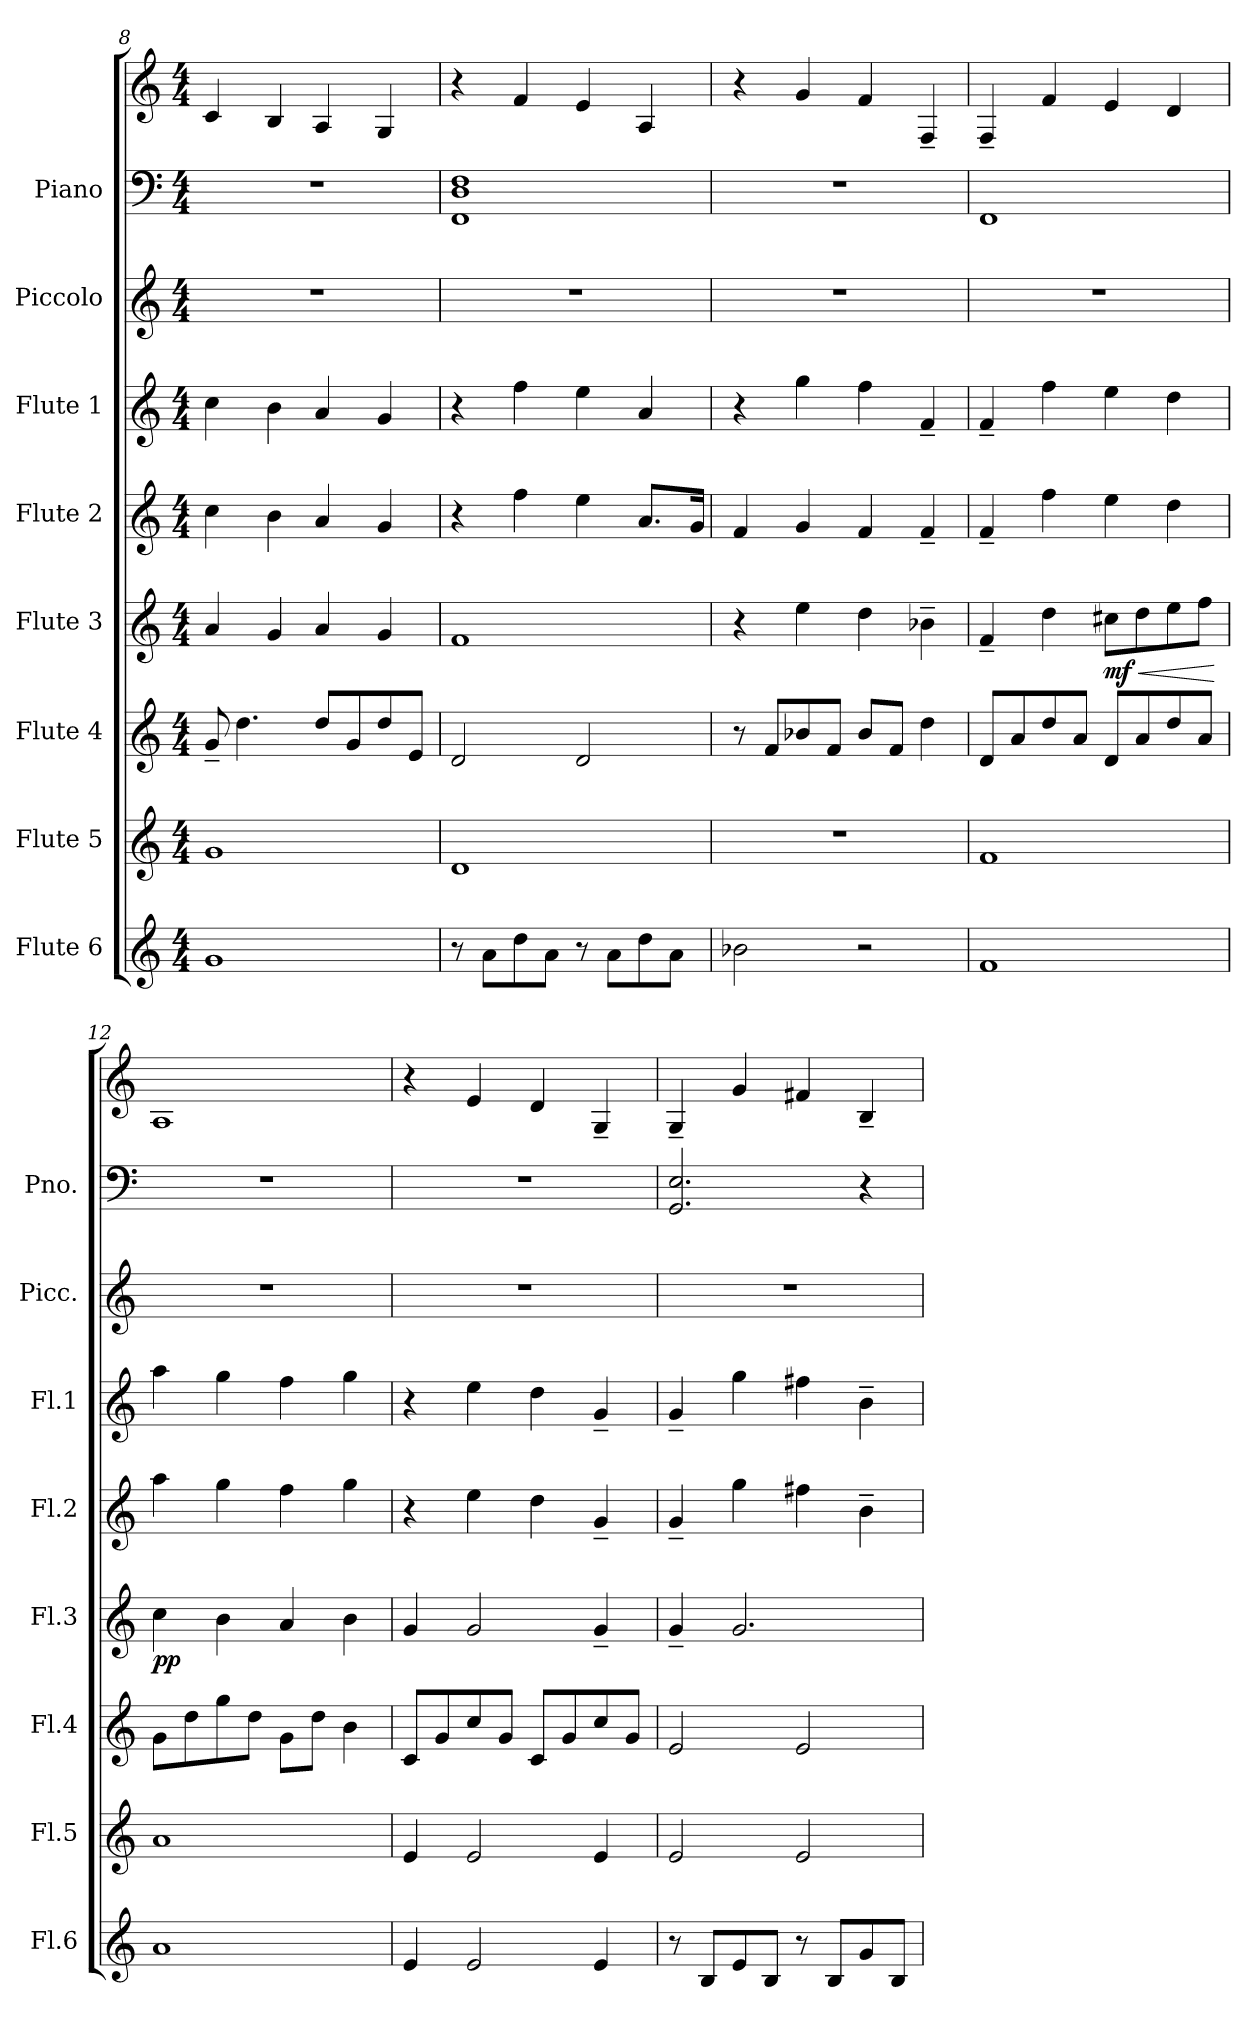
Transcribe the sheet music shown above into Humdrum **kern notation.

**kern	**kern	**kern	**kern	**dynam	**kern	**kern	**kern	**kern	**kern
*part8	*part7	*part6	*part5	*part5	*part4	*part3	*part2	*part1	*part1
*staff9	*staff8	*staff7	*staff6	*staff6	*staff5	*staff4	*staff3	*staff2	*staff1
*I"Flute 6	*I"Flute 5	*I"Flute 4	*I"Flute 3	*	*I"Flute 2	*I"Flute 1	*I"Piccolo	*I"Piano	*
*I'Fl.6	*I'Fl.5	*I'Fl.4	*I'Fl.3	*	*I'Fl.2	*I'Fl.1	*I'Picc.	*I'Pno.	*
*clefG2	*clefG2	*clefG2	*clefG2	*	*clefG2	*clefG2	*clefG2	*clefF4	*clefG2
*	*	*	*	*	*	*	*ITrd-7c-12	*	*
*k[]	*k[]	*k[]	*k[]	*	*k[]	*k[]	*k[]	*k[]	*k[]
*M4/4	*M4/4	*M4/4	*M4/4	*	*M4/4	*M4/4	*M4/4	*M4/4	*M4/4
=8	=8	=8	=8	=8	=8	=8	=8	=8	=8
1g	1g	8g~/	4a/	.	4cc\	4cc\	1r	1r	4c/
.	.	4.dd\	.	.	.	.	.	.	.
.	.	.	4g/	.	4b\	4b\	.	.	4B/
.	.	8dd/L	4a/	.	4a/	4a/	.	.	4A/
.	.	8g/	.	.	.	.	.	.	.
.	.	8dd/	4g/	.	4g/	4g/	.	.	4G/
.	.	8e/J	.	.	.	.	.	.	.
=9	=9	=9	=9	=9	=9	=9	=9	=9	=9
8r	1d	2d/	1f	.	4r	4r	1r	1FF 1D 1F	4r
8a\L	.	.	.	.	.	.	.	.	.
8dd\	.	.	.	.	4ff\	4ff\	.	.	4f/
8a\J	.	.	.	.	.	.	.	.	.
8r	.	2d/	.	.	4ee\	4ee\	.	.	4e/
8a\L	.	.	.	.	.	.	.	.	.
8dd\	.	.	.	.	8.a/L	4a/	.	.	4A/
8a\J	.	.	.	.	.	.	.	.	.
.	.	.	.	.	16g/Jk	.	.	.	.
=10	=10	=10	=10	=10	=10	=10	=10	=10	=10
2b-X\	1r	8r	4r	.	4f/	4r	1r	1r	4r
.	.	8f/L	.	.	.	.	.	.	.
.	.	8b-X/	4ee\	.	4g/	4gg\	.	.	4g/
.	.	8f/J	.	.	.	.	.	.	.
2r	.	8b-/L	4dd\	.	4f/	4ff\	.	.	4f/
.	.	8f/J	.	.	.	.	.	.	.
.	.	4dd\	4b-X~\	.	4f~/	4f~/	.	.	4F~/
!!LO:PB:g=z
=11	=11	=11	=11	=11	=11	=11	=11	=11	=11
1f	1f	8d/L	4f~/	.	4f~/	4f~/	1r	1FF	4F~/
.	.	8a/	.	.	.	.	.	.	.
.	.	8dd/	4dd\	.	4ff\	4ff\	.	.	4f/
.	.	8a/J	.	.	.	.	.	.	.
!	!	!	!	!LO:HP:b	!	!	!	!	!
!	!	!	!	!LO:DY:n=1:b	!	!	!	!	!
.	.	8d/L	8cc#X\L	< mf	4ee\	4ee\	.	.	4e/
.	.	8a/	8dd\	.	.	.	.	.	.
.	.	8dd/	8ee\	.	4dd\	4dd\	.	.	4d/
.	.	8a/J	8ff\J	.	.	.	.	.	.
.	.	.	.	[	.	.	.	.	.
=12	=12	=12	=12	=12	=12	=12	=12	=12	=12
!	!	!	!	!LO:DY:b	!	!	!	!	!
1a	1a	8g\L	4cc\	pp	4aa\	4aa\	1r	1r	1A
.	.	8dd\	.	.	.	.	.	.	.
.	.	8gg\	4b\	.	4gg\	4gg\	.	.	.
.	.	8dd\J	.	.	.	.	.	.	.
.	.	8g\L	4a/	.	4ff\	4ff\	.	.	.
.	.	8dd\J	.	.	.	.	.	.	.
.	.	4b\	4b\	.	4gg\	4gg\	.	.	.
=13	=13	=13	=13	=13	=13	=13	=13	=13	=13
4e/	4e/	8c/L	4g/	.	4r	4r	1r	1r	4r
.	.	8g/	.	.	.	.	.	.	.
2e/	2e/	8cc/	2g/	.	4ee\	4ee\	.	.	4e/
.	.	8g/J	.	.	.	.	.	.	.
.	.	8c/L	.	.	4dd\	4dd\	.	.	4d/
.	.	8g/	.	.	.	.	.	.	.
4e/	4e/	8cc/	4g~/	.	4g~/	4g~/	.	.	4G~/
.	.	8g/J	.	.	.	.	.	.	.
=14	=14	=14	=14	=14	=14	=14	=14	=14	=14
8r	2e/	2e/	4g~/	.	4g~/	4g~/	1r	2.GG/ 2.E/	4G~/
8B/L	.	.	.	.	.	.	.	.	.
8e/	.	.	2.g/	.	4gg\	4gg\	.	.	4g/
8B/J	.	.	.	.	.	.	.	.	.
8r	2e/	2e/	.	.	4ff#X\	4ff#X\	.	.	4f#X/
8B/L	.	.	.	.	.	.	.	.	.
8g/	.	.	.	.	4b~\	4b~\	.	4r	4B~/
8B/J	.	.	.	.	.	.	.	.	.
=	=	=	=	=	=	=	=	=	=
*-	*-	*-	*-	*-	*-	*-	*-	*-	*-
